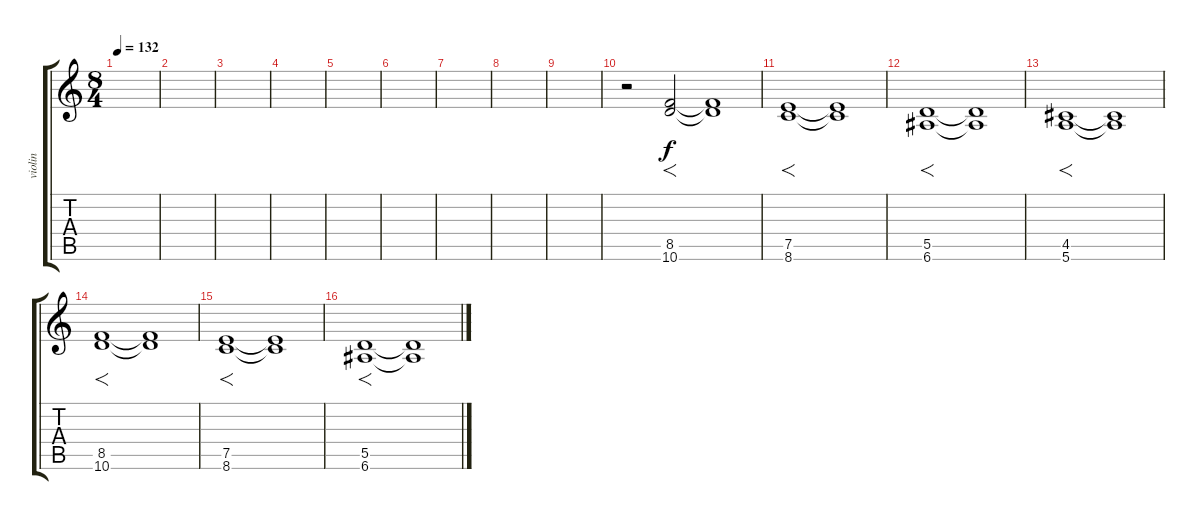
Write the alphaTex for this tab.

\track ("violin" "violin") {instrument contrabass}
\staff {score tabs}
\tuning (E4 B3 G3 D3 A2 E2) {hide}
\ts (8 4)
\tempo 132
\clef g2
\ks c
|
|
|
|
|
|
|
|
|
r.2 (8.5 10.6).2{f} (8.5{t} 10.6{t}).1 |
(7.5 8.6).1{f} (7.5{t} 8.6{t}).1 |
(5.5 6.6).1{f} (5.5{t} 6.6{t}).1 |
(4.5 5.6).1{f} (4.5{t} 5.6{t}).1 |
(8.5 10.6).1{f} (8.5{t} 10.6{t}).1 |
(7.5 8.6).1{f} (7.5{t} 8.6{t}).1 |
(5.5 6.6).1{f} (5.5{t} 6.6{t}).1
